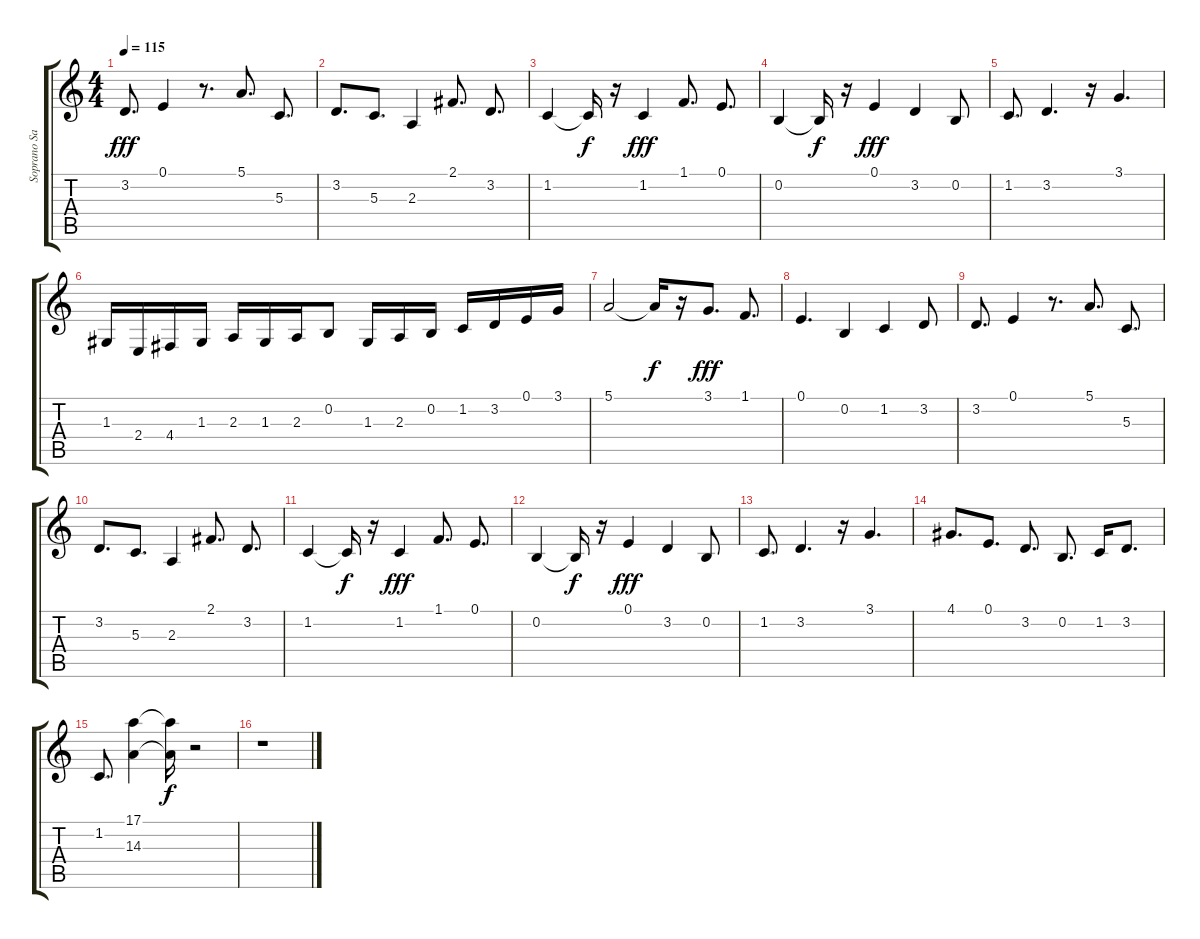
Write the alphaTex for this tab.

\track ("Soprano Sax" "Soprano Sa") {instrument sopranosax}
\staff {score tabs}
\tuning (E4 B3 G3 D3 A2 E2) {hide}
\ts (4 4)
\tempo 115
\clef g2
\ks c
3.2.8{d dy fff} 0.1.4 r.8{d} 5.1.8{d} 5.3.8{d} |
3.2.8{d} 5.3.8{d} 2.3.4 2.1.8{d} 3.2.8{d} |
1.2.4 1.2{t}.16{dy f} r.16 1.2.4{dy fff} 1.1.8{d} 0.1.8{d} |
0.2.4 0.2{t}.16{dy f} r.16 0.1.4{dy fff} 3.2.4 0.2.8 |
1.2.8{d} 3.2.4{d} r.16 3.1.4{d} |
1.3.16 2.4.16 4.4.16 1.3.16 2.3.16 1.3.16 2.3.16 0.2.8 1.3.16 2.3.16 0.2.16 1.2.16 3.2.16 0.1.16 3.1.16 |
5.1.2 5.1{t}.16{dy f} r.16 3.1.8{d dy fff} 1.1.8{d} |
0.1.4{d} 0.2.4 1.2.4 3.2.8 |
3.2.8{d} 0.1.4 r.8{d} 5.1.8{d} 5.3.8{d} |
3.2.8{d} 5.3.8{d} 2.3.4 2.1.8{d} 3.2.8{d} |
1.2.4 1.2{t}.16{dy f} r.16 1.2.4{dy fff} 1.1.8{d} 0.1.8{d} |
0.2.4 0.2{t}.16{dy f} r.16 0.1.4{dy fff} 3.2.4 0.2.8 |
1.2.8{d} 3.2.4{d} r.16 3.1.4{d} |
4.1.8{d} 0.1.8{d} 3.2.8{d} 0.2.8{d} 1.2.16 3.2.8{d} |
1.2.8{d} (17.1 14.3).4 (17.1{t} 14.3{t}).16{dy f} r.2 |
r.1
